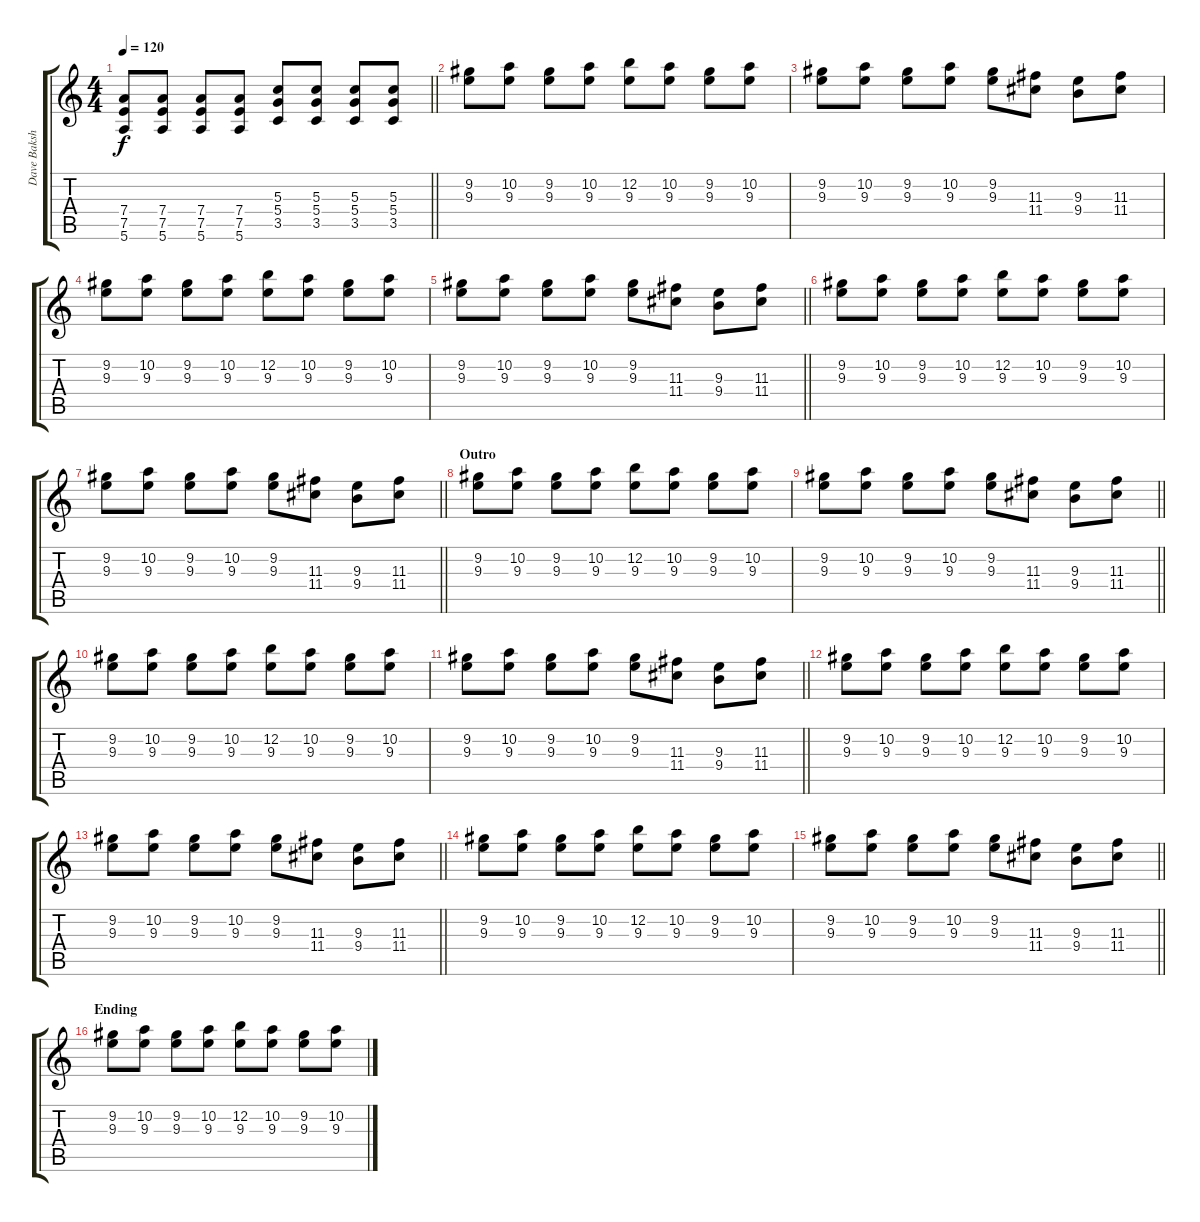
\track ("Dave Baksh" "Dave Baksh") {instrument electricguitarclean}
\staff {score tabs}
\tuning (E4 B3 G3 D3 A2 E2) {hide}
\ts (4 4)
\tempo 120
\clef g2
\barLineRight lightlight
\ks c
(7.4 7.5 5.6).8{dy f} (7.4 7.5 5.6).8 (7.4 7.5 5.6).8 (7.4 7.5 5.6).8 (5.3 5.4 3.5).8 (5.3 5.4 3.5).8 (5.3 5.4 3.5).8 (5.3 5.4 3.5).8 |
(9.2 9.3).8 (10.2 9.3).8 (9.2 9.3).8 (10.2 9.3).8 (12.2 9.3).8 (10.2 9.3).8 (9.2 9.3).8 (10.2 9.3).8 |
(9.2 9.3).8 (10.2 9.3).8 (9.2 9.3).8 (10.2 9.3).8 (9.2 9.3).8 (11.3 11.4).8 (9.3 9.4).8 (11.3 11.4).8 |
(9.2 9.3).8 (10.2 9.3).8 (9.2 9.3).8 (10.2 9.3).8 (12.2 9.3).8 (10.2 9.3).8 (9.2 9.3).8 (10.2 9.3).8 |
\barLineRight lightlight
(9.2 9.3).8 (10.2 9.3).8 (9.2 9.3).8 (10.2 9.3).8 (9.2 9.3).8 (11.3 11.4).8 (9.3 9.4).8 (11.3 11.4).8 |
(9.2 9.3).8 (10.2 9.3).8 (9.2 9.3).8 (10.2 9.3).8 (12.2 9.3).8 (10.2 9.3).8 (9.2 9.3).8 (10.2 9.3).8 |
\barLineRight lightlight
(9.2 9.3).8 (10.2 9.3).8 (9.2 9.3).8 (10.2 9.3).8 (9.2 9.3).8 (11.3 11.4).8 (9.3 9.4).8 (11.3 11.4).8 |
\section ("" "Outro")
(9.2 9.3).8 (10.2 9.3).8 (9.2 9.3).8 (10.2 9.3).8 (12.2 9.3).8 (10.2 9.3).8 (9.2 9.3).8 (10.2 9.3).8 |
\barLineRight lightlight
(9.2 9.3).8 (10.2 9.3).8 (9.2 9.3).8 (10.2 9.3).8 (9.2 9.3).8 (11.3 11.4).8 (9.3 9.4).8 (11.3 11.4).8 |
(9.2 9.3).8 (10.2 9.3).8 (9.2 9.3).8 (10.2 9.3).8 (12.2 9.3).8 (10.2 9.3).8 (9.2 9.3).8 (10.2 9.3).8 |
\barLineRight lightlight
(9.2 9.3).8 (10.2 9.3).8 (9.2 9.3).8 (10.2 9.3).8 (9.2 9.3).8 (11.3 11.4).8 (9.3 9.4).8 (11.3 11.4).8 |
(9.2 9.3).8 (10.2 9.3).8 (9.2 9.3).8 (10.2 9.3).8 (12.2 9.3).8 (10.2 9.3).8 (9.2 9.3).8 (10.2 9.3).8 |
\barLineRight lightlight
(9.2 9.3).8 (10.2 9.3).8 (9.2 9.3).8 (10.2 9.3).8 (9.2 9.3).8 (11.3 11.4).8 (9.3 9.4).8 (11.3 11.4).8 |
(9.2 9.3).8 (10.2 9.3).8 (9.2 9.3).8 (10.2 9.3).8 (12.2 9.3).8 (10.2 9.3).8 (9.2 9.3).8 (10.2 9.3).8 |
\barLineRight lightlight
(9.2 9.3).8 (10.2 9.3).8 (9.2 9.3).8 (10.2 9.3).8 (9.2 9.3).8 (11.3 11.4).8 (9.3 9.4).8 (11.3 11.4).8 |
\section ("" "Ending")
(9.2 9.3).8 (10.2 9.3).8 (9.2 9.3).8 (10.2 9.3).8 (12.2 9.3).8 (10.2 9.3).8 (9.2 9.3).8 (10.2 9.3).8
